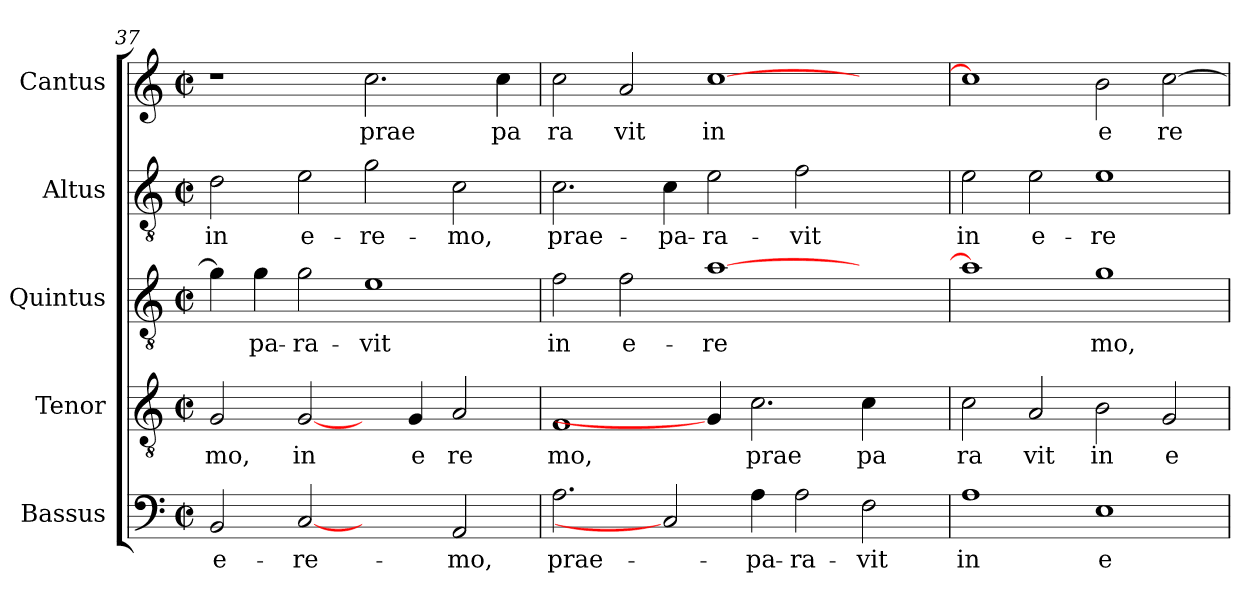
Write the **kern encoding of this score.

**kern	**text	**kern	**text	**kern	**text	**kern	**text	**kern	**text
*part5	*part5	*part4	*part4	*part3	*part3	*part2	*part2	*part1	*part1
*staff5	*staff5	*staff4	*staff4	*staff3	*staff3	*staff2	*staff2	*staff1	*staff1
*I"Bassus	*	*I"Tenor	*	*I"Quintus	*	*I"Altus	*	*I"Cantus	*
*clefF4	*	*clefGv2	*	*clefGv2	*	*clefGv2	*	*clefG2	*
*k[]	*	*k[]	*	*k[]	*	*k[]	*	*k[]	*
*C:	*	*C:	*	*C:	*	*C:	*	*C:	*
*M2/2	*	*M2/2	*	*M2/2	*	*M2/2	*	*M2/2	*
*met(c|)	*	*met(c|)	*	*met(c|)	*	*met(c|)	*	*met(c|)	*
=37	=37	=37	=37	=37	=37	=37	=37	=37	=37
!	!LO:LY:b:cj	!	!LO:LY:b:cj	!	!LO:LY:b:cj	!	!LO:LY:b:cj	!	!
2BB/	e-	2G/	mo,	4g\]	--	2d\	in	1r	.
!	!	!	!	!	!LO:LY:b:cj	!	!	!	!
.	.	.	.	4g\	-pa-	.	.	.	.
!	!LO:LY:b:cj	!	!LO:LY:b:cj	!	!LO:LY:b:cj	!	!LO:LY:b:cj	!	!
[2C	-re-	[2G/	in	2g\	-ra-	2e\	e-	.	.
!	!	!	!	!	!LO:LY:b:cj	!	!LO:LY:b:cj	!	!LO:LY:b:cj
2ryy	.	4ryy	.	1e	-vit	2g\	-re-	2.cc\	prae
!	!	!	!LO:LY:b:cj	!	!	!	!	!	!
.	.	4G/	e	.	.	.	.	.	.
!	!LO:LY:b:cj	!	!LO:LY:b:cj	!	!	!	!LO:LY:b:cj	!	!
2AA/	-mo,	2A/	re	.	.	2c\	-mo,	.	.
!	!	!	!	!	!	!	!	!	!LO:LY:b:cj
.	.	.	.	.	.	.	.	4cc\	pa
=38	=38	=38	=38	=38	=38	=38	=38	=38	=38
!	!LO:LY:b:cj	!	!LO:LY:b:cj	!	!LO:LY:b:cj	!	!LO:LY:b:cj	!	!LO:LY:b:cj
2.A\	prae-	1F	mo,	2f\	in	2.c\	prae-	2cc\	ra
!	!	!	!	!	!LO:LY:b:cj	!	!	!	!LO:LY:b:cj
.	.	.	.	2f\	e-	.	.	2a/	vit
!	!	!	!	!	!	!	!LO:LY:b:cj	!	!
2C]	.	.	.	.	.	4c\	-pa-	.	.
!	!	!	!	!	!LO:LY:b:cj	!	!LO:LY:b:cj	!	!LO:LY:b:cj
.	.	4G/]	.	[>1a	-re-	2e\	-ra-	[>1cc	in
!	!LO:LY:b:cj	!	!LO:LY:b:cj	!	!	!	!	!	!
4A\	-pa-	2.c\	prae	.	.	.	.	.	.
!	!LO:LY:b:cj	!	!	!	!	!	!LO:LY:b:cj	!	!
2A\	-ra-	.	.	.	.	2f\	-vit	.	.
!	!LO:LY:b:cj	!	!LO:LY:b:cj	!	!	!	!	!	!
2F\	-vit	4c\	pa	2ryy	.	2ryy	.	2ryy	.
.	.	4ryy	.	.	.	.	.	.	.
=39	=39	=39	=39	=39	=39	=39	=39	=39	=39
!	!LO:LY:b:cj	!	!LO:LY:b:cj	!	!LO:LY:b:cj	!	!LO:LY:b:cj	!	!LO:LY:b:cj
1A	in	2c\	ra	1a]	--	2e\	in	1cc]	.
!	!	!	!LO:LY:b:cj	!	!	!	!LO:LY:b:cj	!	!
.	.	2A/	vit	.	.	2e\	e-	.	.
!	!LO:LY:b:cj	!	!LO:LY:b:cj	!	!LO:LY:b:cj	!	!LO:LY:b:cj	!	!LO:LY:b:cj
1E	e-	2B\	in	1g	-mo,	1e	-re-	2b\	e
!	!	!	!LO:LY:b:cj	!	!	!	!	!	!LO:LY:b:cj
.	.	2G/	e	.	.	.	.	[<2cc\	re
=	=	=	=	=	=	=	=	=	=
*-	*-	*-	*-	*-	*-	*-	*-	*-	*-
